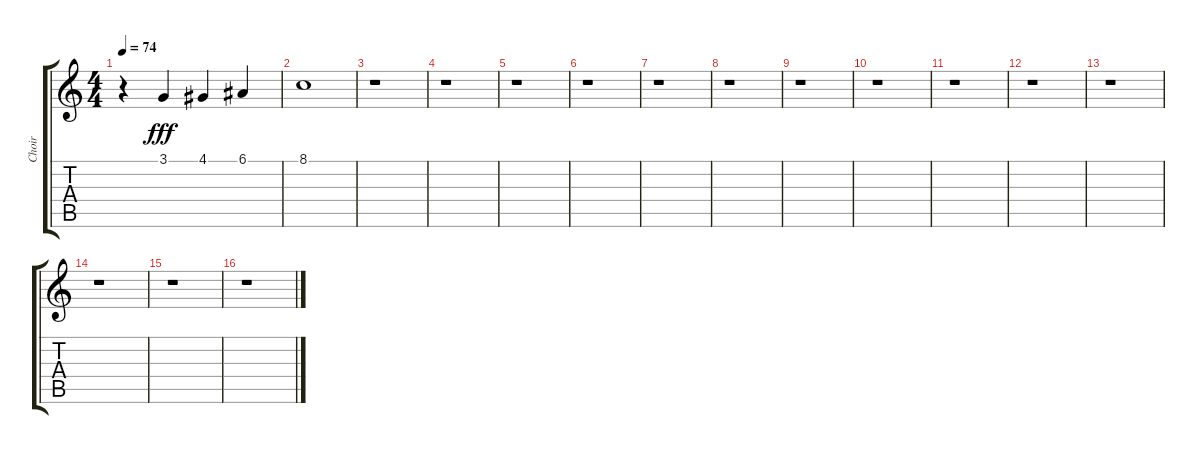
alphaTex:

\track ("Choir" "Choir") {instrument choiraahs}
\staff {score tabs}
\tuning (E4 B3 G3 D3 A2 E2) {hide}
\ts (4 4)
\tempo 74
\clef g2
\ks c
r.4{dy fff} 3.1.4 4.1.4 6.1.4 |
8.1.1 |
r.1 |
r.1 |
r.1 |
r.1 |
r.1 |
r.1 |
r.1 |
r.1 |
r.1 |
r.1 |
r.1 |
r.1 |
r.1 |
r.1
